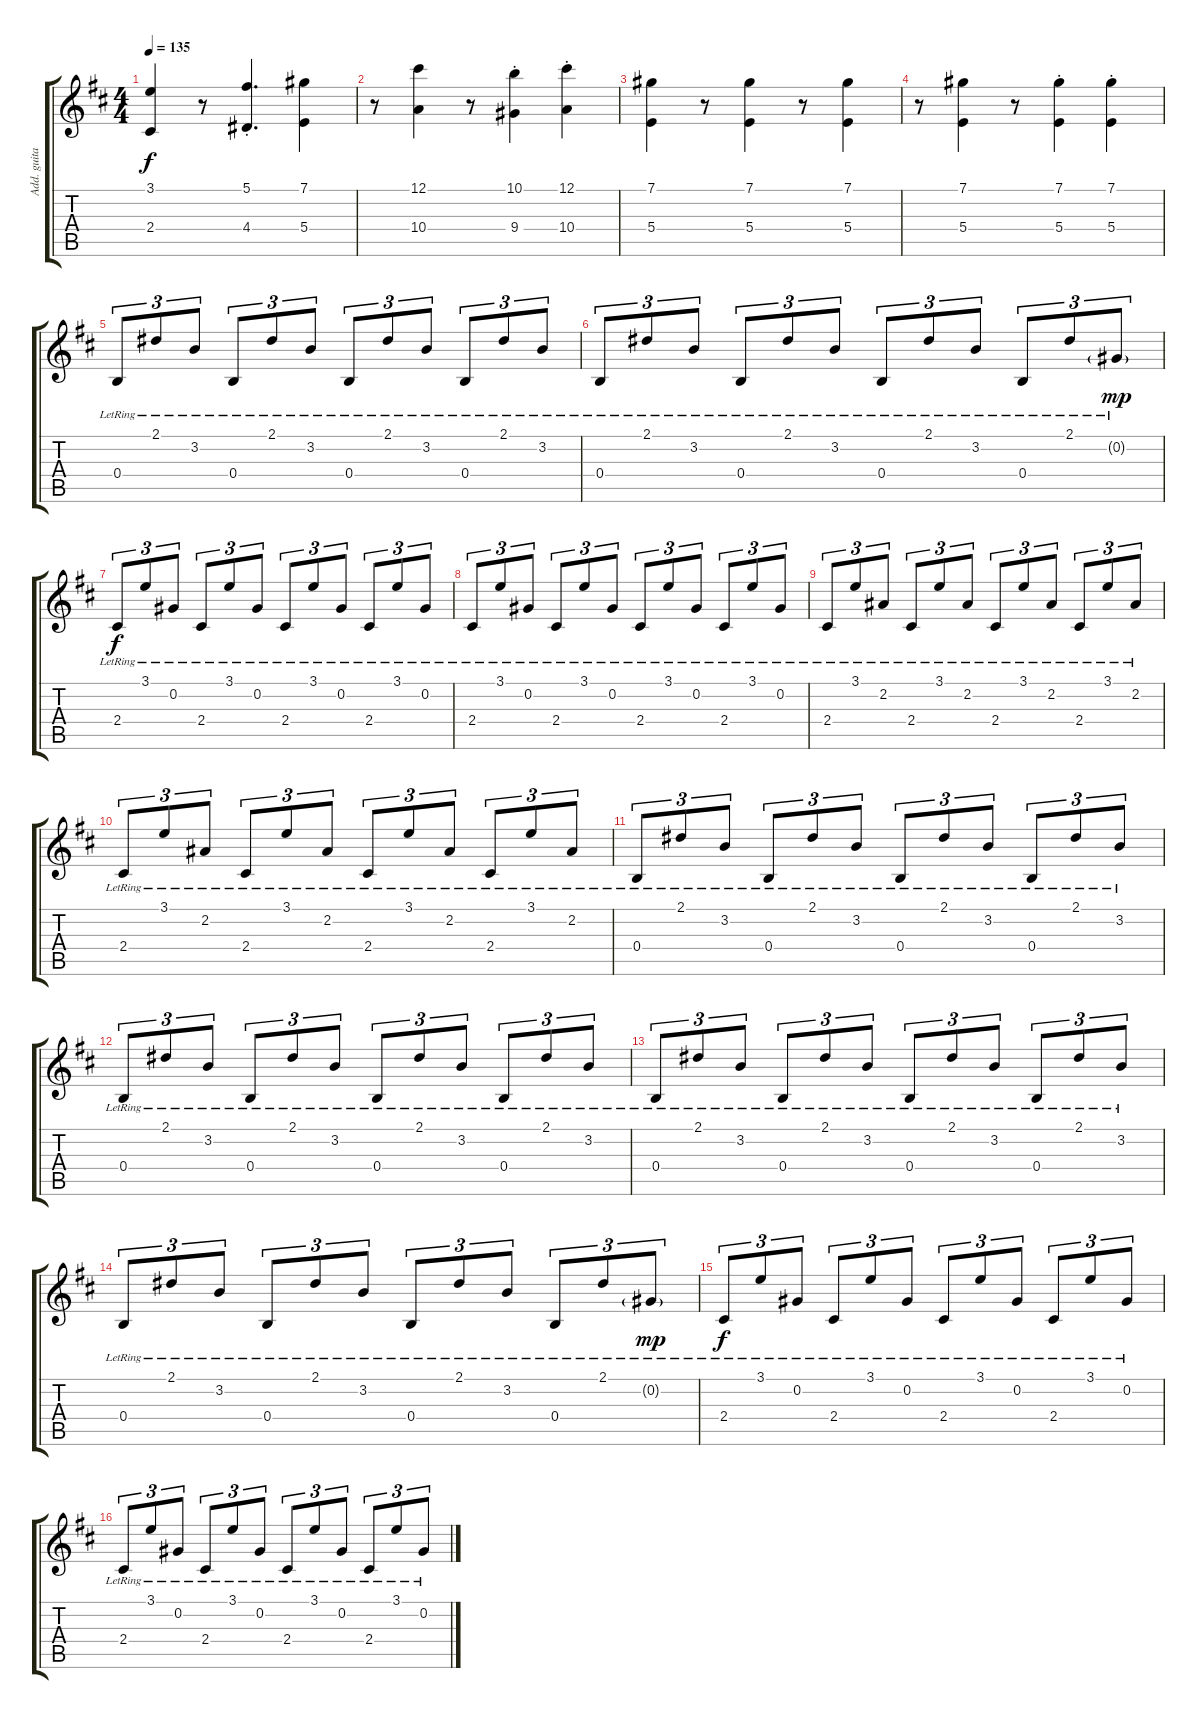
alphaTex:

\track ("Add. guitar" "Add. guita") {instrument acousticguitarsteel}
\staff {score tabs}
\tuning (Db4 Ab3 E3 B2 Gb2 Db2) {hide}
\ts (4 4)
\tempo 135
\clef g2
\ks d
(3.1 2.4).4{dy f instrument acousticguitarsteel} r.8 (5.1{st} 4.4{st}).4{d} (7.1 5.4).4 |
r.8 (12.1 10.4).4 r.8 (10.1{st} 9.4{st}).4 (12.1{st} 10.4{st}).4 |
(7.1 5.4).4 r.8 (7.1 5.4).4 r.8 (7.1 5.4).4 |
r.8 (7.1 5.4).4 r.8 (7.1{st} 5.4{st}).4 (7.1{st} 5.4{st}).4 |
0.4{lr}.8{tu (3 2)} 2.1{lr}.8{tu (3 2)} 3.2{lr}.8{tu (3 2)} 0.4{lr}.8{tu (3 2)} 2.1{lr}.8{tu (3 2)} 3.2{lr}.8{tu (3 2)} 0.4{lr}.8{tu (3 2)} 2.1{lr}.8{tu (3 2)} 3.2{lr}.8{tu (3 2)} 0.4{lr}.8{tu (3 2)} 2.1{lr}.8{tu (3 2)} 3.2{lr}.8{tu (3 2)} |
0.4{lr}.8{tu (3 2)} 2.1{lr}.8{tu (3 2)} 3.2{lr}.8{tu (3 2)} 0.4{lr}.8{tu (3 2)} 2.1{lr}.8{tu (3 2)} 3.2{lr}.8{tu (3 2)} 0.4{lr}.8{tu (3 2)} 2.1{lr}.8{tu (3 2)} 3.2{lr}.8{tu (3 2)} 0.4{lr}.8{tu (3 2)} 2.1{lr}.8{tu (3 2)} 0.2{g lr}.8{tu (3 2) dy mp} |
2.4{lr}.8{tu (3 2) dy f} 3.1{lr}.8{tu (3 2)} 0.2{lr}.8{tu (3 2)} 2.4{lr}.8{tu (3 2)} 3.1{lr}.8{tu (3 2)} 0.2{lr}.8{tu (3 2)} 2.4{lr}.8{tu (3 2)} 3.1{lr}.8{tu (3 2)} 0.2{lr}.8{tu (3 2)} 2.4{lr}.8{tu (3 2)} 3.1{lr}.8{tu (3 2)} 0.2{lr}.8{tu (3 2)} |
2.4{lr}.8{tu (3 2)} 3.1{lr}.8{tu (3 2)} 0.2{lr}.8{tu (3 2)} 2.4{lr}.8{tu (3 2)} 3.1{lr}.8{tu (3 2)} 0.2{lr}.8{tu (3 2)} 2.4{lr}.8{tu (3 2)} 3.1{lr}.8{tu (3 2)} 0.2{lr}.8{tu (3 2)} 2.4{lr}.8{tu (3 2)} 3.1{lr}.8{tu (3 2)} 0.2{lr}.8{tu (3 2)} |
2.4{lr}.8{tu (3 2)} 3.1{lr}.8{tu (3 2)} 2.2{lr}.8{tu (3 2)} 2.4{lr}.8{tu (3 2)} 3.1{lr}.8{tu (3 2)} 2.2{lr}.8{tu (3 2)} 2.4{lr}.8{tu (3 2)} 3.1{lr}.8{tu (3 2)} 2.2{lr}.8{tu (3 2)} 2.4{lr}.8{tu (3 2)} 3.1{lr}.8{tu (3 2)} 2.2{lr}.8{tu (3 2)} |
2.4{lr}.8{tu (3 2)} 3.1{lr}.8{tu (3 2)} 2.2{lr}.8{tu (3 2)} 2.4{lr}.8{tu (3 2)} 3.1{lr}.8{tu (3 2)} 2.2{lr}.8{tu (3 2)} 2.4{lr}.8{tu (3 2)} 3.1{lr}.8{tu (3 2)} 2.2{lr}.8{tu (3 2)} 2.4{lr}.8{tu (3 2)} 3.1{lr}.8{tu (3 2)} 2.2{lr}.8{tu (3 2)} |
0.4{lr}.8{tu (3 2)} 2.1{lr}.8{tu (3 2)} 3.2{lr}.8{tu (3 2)} 0.4{lr}.8{tu (3 2)} 2.1{lr}.8{tu (3 2)} 3.2{lr}.8{tu (3 2)} 0.4{lr}.8{tu (3 2)} 2.1{lr}.8{tu (3 2)} 3.2{lr}.8{tu (3 2)} 0.4{lr}.8{tu (3 2)} 2.1{lr}.8{tu (3 2)} 3.2{lr}.8{tu (3 2)} |
0.4{lr}.8{tu (3 2)} 2.1{lr}.8{tu (3 2)} 3.2{lr}.8{tu (3 2)} 0.4{lr}.8{tu (3 2)} 2.1{lr}.8{tu (3 2)} 3.2{lr}.8{tu (3 2)} 0.4{lr}.8{tu (3 2)} 2.1{lr}.8{tu (3 2)} 3.2{lr}.8{tu (3 2)} 0.4{lr}.8{tu (3 2)} 2.1{lr}.8{tu (3 2)} 3.2{lr}.8{tu (3 2)} |
0.4{lr}.8{tu (3 2)} 2.1{lr}.8{tu (3 2)} 3.2{lr}.8{tu (3 2)} 0.4{lr}.8{tu (3 2)} 2.1{lr}.8{tu (3 2)} 3.2{lr}.8{tu (3 2)} 0.4{lr}.8{tu (3 2)} 2.1{lr}.8{tu (3 2)} 3.2{lr}.8{tu (3 2)} 0.4{lr}.8{tu (3 2)} 2.1{lr}.8{tu (3 2)} 3.2{lr}.8{tu (3 2)} |
0.4{lr}.8{tu (3 2)} 2.1{lr}.8{tu (3 2)} 3.2{lr}.8{tu (3 2)} 0.4{lr}.8{tu (3 2)} 2.1{lr}.8{tu (3 2)} 3.2{lr}.8{tu (3 2)} 0.4{lr}.8{tu (3 2)} 2.1{lr}.8{tu (3 2)} 3.2{lr}.8{tu (3 2)} 0.4{lr}.8{tu (3 2)} 2.1{lr}.8{tu (3 2)} 0.2{g lr}.8{tu (3 2) dy mp} |
2.4{lr}.8{tu (3 2) dy f} 3.1{lr}.8{tu (3 2)} 0.2{lr}.8{tu (3 2)} 2.4{lr}.8{tu (3 2)} 3.1{lr}.8{tu (3 2)} 0.2{lr}.8{tu (3 2)} 2.4{lr}.8{tu (3 2)} 3.1{lr}.8{tu (3 2)} 0.2{lr}.8{tu (3 2)} 2.4{lr}.8{tu (3 2)} 3.1{lr}.8{tu (3 2)} 0.2{lr}.8{tu (3 2)} |
2.4{lr}.8{tu (3 2)} 3.1{lr}.8{tu (3 2)} 0.2{lr}.8{tu (3 2)} 2.4{lr}.8{tu (3 2)} 3.1{lr}.8{tu (3 2)} 0.2{lr}.8{tu (3 2)} 2.4{lr}.8{tu (3 2)} 3.1{lr}.8{tu (3 2)} 0.2{lr}.8{tu (3 2)} 2.4{lr}.8{tu (3 2)} 3.1{lr}.8{tu (3 2)} 0.2{lr}.8{tu (3 2)}
